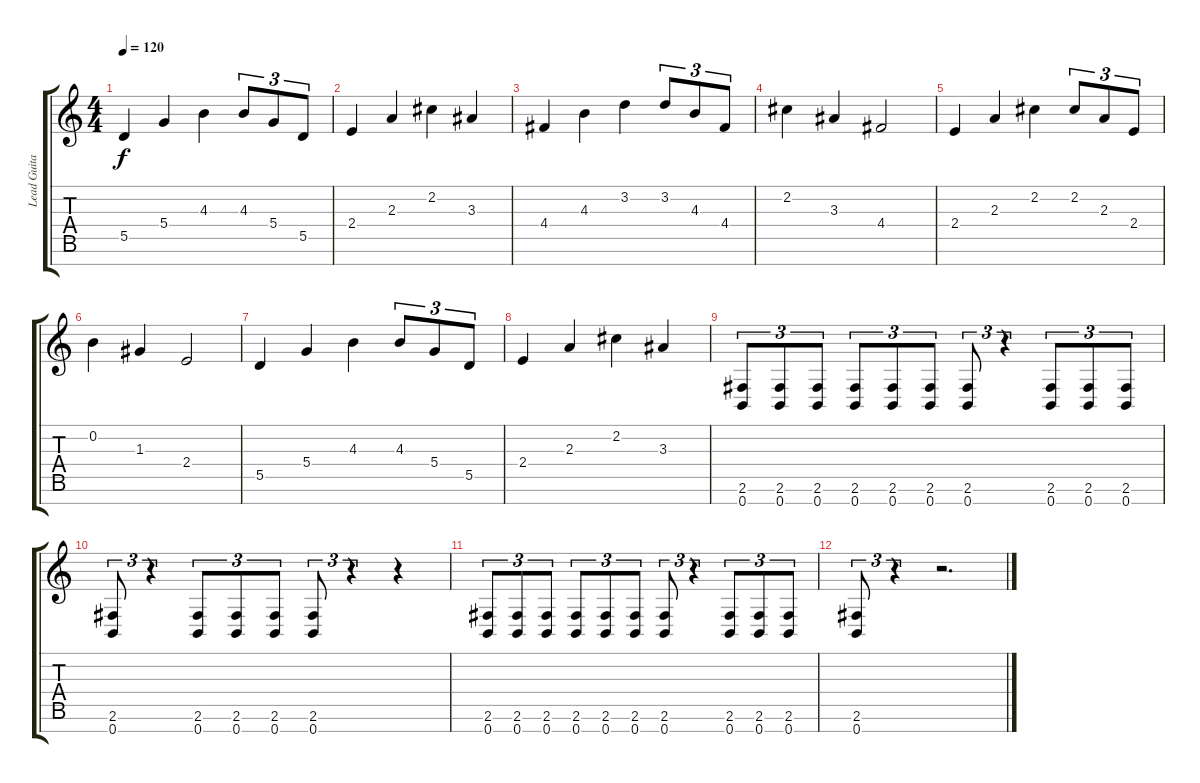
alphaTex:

\track ("Lead Guitar" "Lead Guita") {instrument overdrivenguitar}
\staff {score tabs}
\tuning (E4 B3 G3 D3 A2 E2 B1) {hide}
\ts (4 4)
\tempo 120
\clef g2
\ks c
5.5.4{dy f} 5.4.4 4.3.4 4.3.8{tu (3 2)} 5.4.8{tu (3 2)} 5.5.8{tu (3 2)} |
2.4.4 2.3.4 2.2.4 3.3.4 |
4.4.4 4.3.4 3.2.4 3.2.8{tu (3 2)} 4.3.8{tu (3 2)} 4.4.8{tu (3 2)} |
2.2.4 3.3.4 4.4.2 |
2.4.4 2.3.4 2.2.4 2.2.8{tu (3 2)} 2.3.8{tu (3 2)} 2.4.8{tu (3 2)} |
0.2.4 1.3.4 2.4.2 |
5.5.4 5.4.4 4.3.4 4.3.8{tu (3 2)} 5.4.8{tu (3 2)} 5.5.8{tu (3 2)} |
2.4.4 2.3.4 2.2.4 3.3.4 |
(2.6 0.7).8{tu (3 2)} (2.6 0.7).8{tu (3 2)} (2.6 0.7).8{tu (3 2)} (2.6 0.7).8{tu (3 2)} (2.6 0.7).8{tu (3 2)} (2.6 0.7).8{tu (3 2)} (2.6 0.7).8{tu (3 2)} r.4{tu (3 2)} (2.6 0.7).8{tu (3 2)} (2.6 0.7).8{tu (3 2)} (2.6 0.7).8{tu (3 2)} |
(2.6 0.7).8{tu (3 2)} r.4{tu (3 2)} (2.6 0.7).8{tu (3 2)} (2.6 0.7).8{tu (3 2)} (2.6 0.7).8{tu (3 2)} (2.6 0.7).8{tu (3 2)} r.4{tu (3 2)} r.4 |
(2.6 0.7).8{tu (3 2)} (2.6 0.7).8{tu (3 2)} (2.6 0.7).8{tu (3 2)} (2.6 0.7).8{tu (3 2)} (2.6 0.7).8{tu (3 2)} (2.6 0.7).8{tu (3 2)} (2.6 0.7).8{tu (3 2)} r.4{tu (3 2)} (2.6 0.7).8{tu (3 2)} (2.6 0.7).8{tu (3 2)} (2.6 0.7).8{tu (3 2)} |
(2.6 0.7).8{tu (3 2)} r.4{tu (3 2)} r.2{d}
